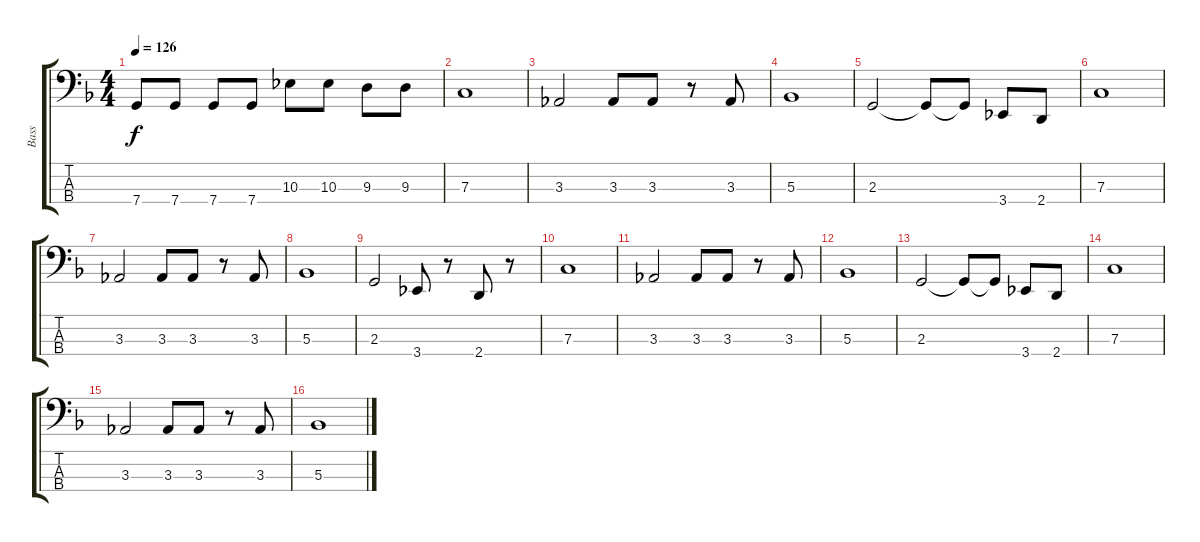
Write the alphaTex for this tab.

\track ("Bass" "Bass") {instrument electricbasspick}
\staff {score tabs}
\tuning (Eb2 Bb1 F1 C1) {hide}
\ts (4 4)
\tempo 126
\clef f4
\ks f
7.4.8{dy f} 7.4.8 7.4.8 7.4.8 10.3.8 10.3.8 9.3.8 9.3.8 |
7.3.1 |
3.3.2 3.3.8 3.3.8 r.8 3.3.8 |
5.3.1 |
2.3.2 2.3{t}.8 2.3{t}.8 3.4.8 2.4.8 |
7.3.1 |
3.3.2 3.3.8 3.3.8 r.8 3.3.8 |
5.3.1 |
2.3.2 3.4.8 r.8 2.4.8 r.8 |
7.3.1 |
3.3.2 3.3.8 3.3.8 r.8 3.3.8 |
5.3.1 |
2.3.2 2.3{t}.8 2.3{t}.8 3.4.8 2.4.8 |
7.3.1 |
3.3.2 3.3.8 3.3.8 r.8 3.3.8 |
5.3.1
